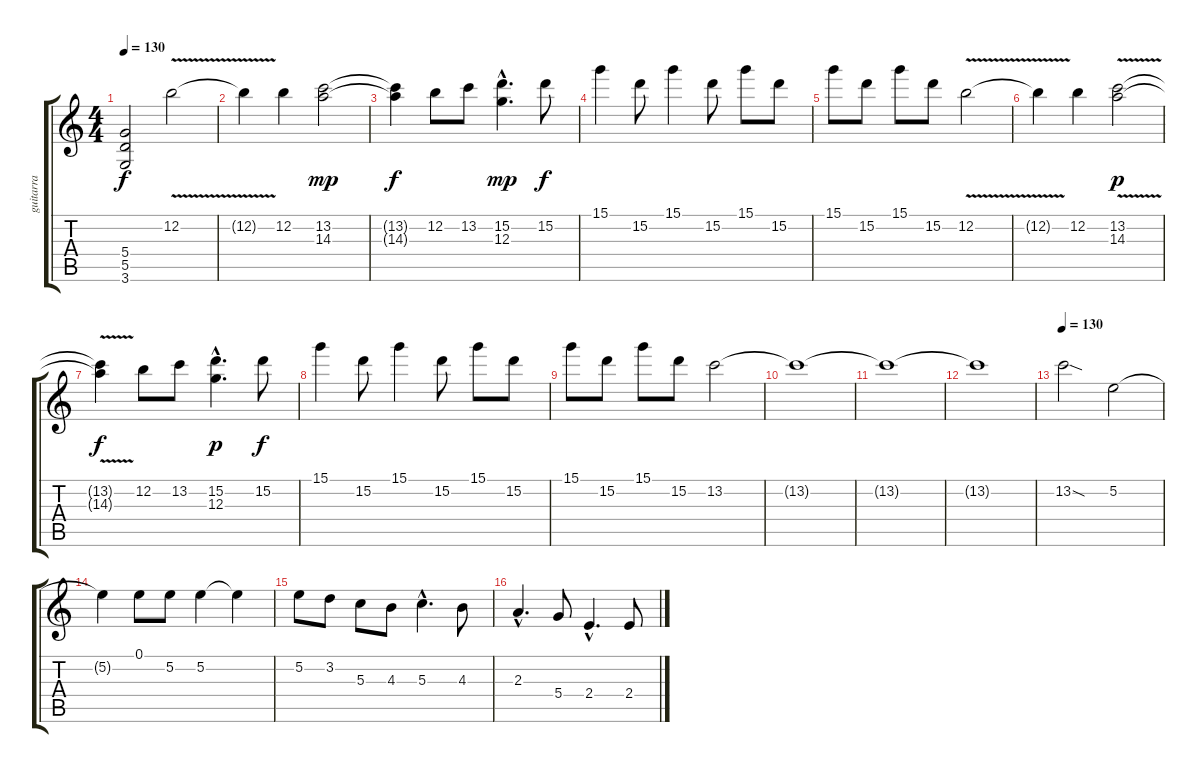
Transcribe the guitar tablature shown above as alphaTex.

\track ("guitarra" "guitarra") {instrument distortionguitar}
\staff {score tabs}
\tuning (E4 B3 G3 D3 A2 E2) {hide}
\ts (4 4)
\tempo 130
\clef g2
\ks c
(5.4 5.5 3.6).2{dy f} 12.2{v}.2 |
12.2{t}.4 12.2.4 (13.2 14.3).2{dy mp} |
(13.2{t} 14.3{t}).4{dy f} 12.2.8 13.2.8 (15.2{hac} 12.3{hac}).4{d dy mp} 15.2.8{dy f} |
15.1.4 15.2.8 15.1.4 15.2.8 15.1.8 15.2.8 |
15.1.8 15.2.8 15.1.8 15.2.8 12.2{v}.2 |
12.2{t}.4 12.2.4 (13.2{v} 14.3).2{dy p} |
(13.2{t} 14.3{t}).4{dy f} 12.2.8 13.2.8 (15.2{hac} 12.3{hac}).4{d dy p} 15.2.8{dy f} |
15.1.4 15.2.8 15.1.4 15.2.8 15.1.8 15.2.8 |
15.1.8 15.2.8 15.1.8 15.2.8 13.2.2 |
13.2{t}.1 |
13.2{t}.1 |
13.2{t}.1 |
\tempo 130
13.2{sod}.2{instrument distortionguitar} 5.2.2 |
5.2{t}.4 0.1.8 5.2.8 5.2.4 5.2{t}.4 |
5.2.8 3.2.8 5.3.8 4.3.8 5.3{hac}.4{d} 4.3.8 |
2.3{hac}.4{d} 5.4.8 2.4{hac}.4{d} 2.4.8
